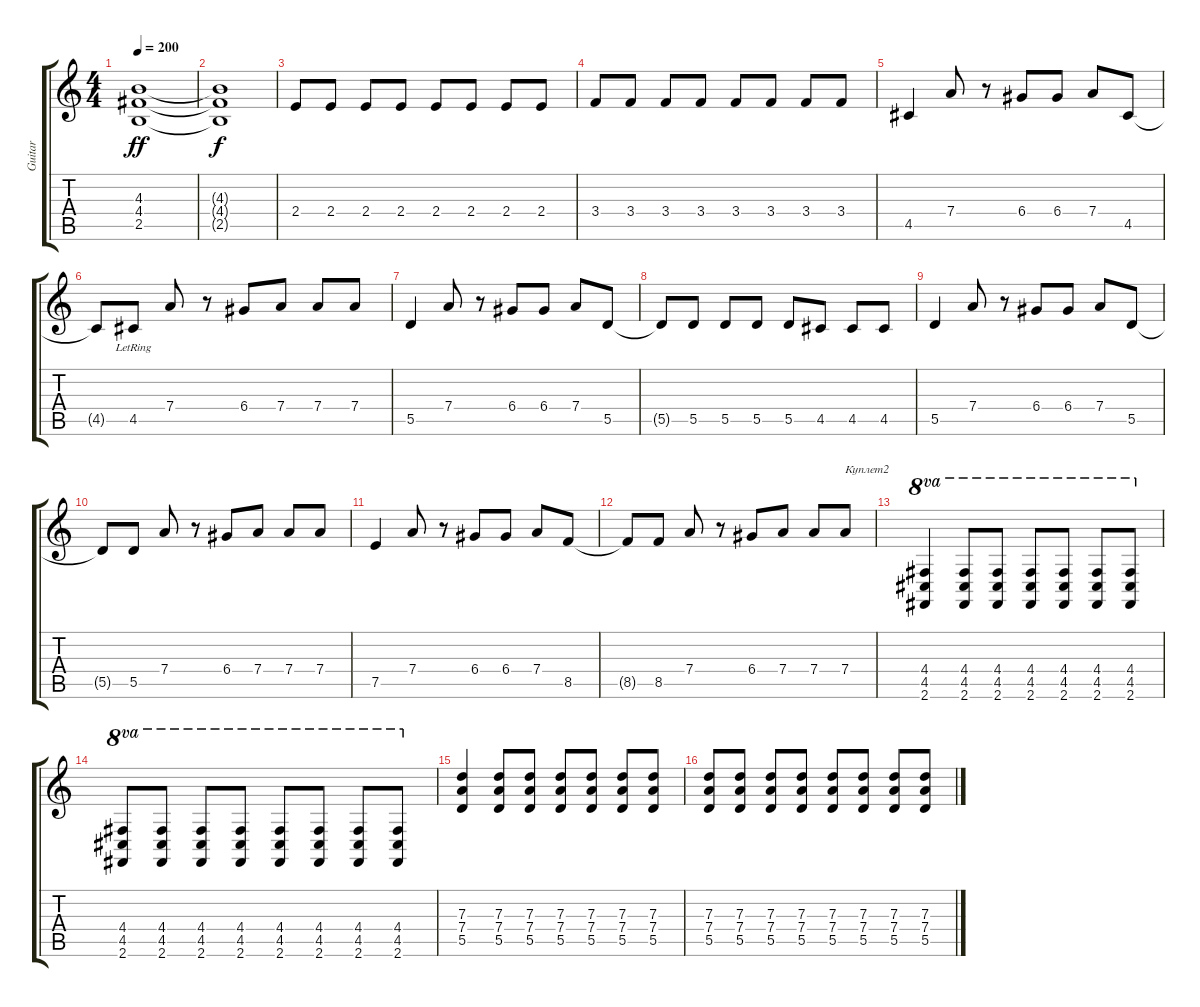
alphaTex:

\track ("Guitar" "Guitar") {instrument overdrivenguitar}
\staff {score tabs}
\tuning (E4 B3 G3 D3 A2 E2) {hide}
\ts (4 4)
\tempo 200
\clef g2
\ks c
(4.3 4.4 2.5).1{dy ff} |
(4.3{t} 4.4{t} 2.5{t}).1{dy f} |
2.4.8 2.4.8 2.4.8 2.4.8 2.4.8 2.4.8 2.4.8 2.4.8 |
3.4.8 3.4.8 3.4.8 3.4.8 3.4.8 3.4.8 3.4.8 3.4.8 |
4.5.4{volume 13} 7.4.8 r.8 6.4.8 6.4.8 7.4.8 4.5.8 |
4.5{t}.8 4.5{lr}.8 7.4.8 r.8 6.4.8 7.4.8 7.4.8 7.4.8 |
5.5.4 7.4.8 r.8 6.4.8 6.4.8 7.4.8 5.5.8 |
5.5{t}.8 5.5.8 5.5.8 5.5.8 5.5.8 4.5.8 4.5.8 4.5.8 |
5.5.4 7.4.8 r.8 6.4.8 6.4.8 7.4.8 5.5.8 |
5.5{t}.8 5.5.8 7.4.8 r.8 6.4.8 7.4.8 7.4.8 7.4.8 |
7.5.4 7.4.8 r.8 6.4.8 6.4.8 7.4.8 8.5.8 |
8.5{t}.8 8.5.8 7.4.8 r.8 6.4.8 7.4.8 7.4.8 7.4.8{txt "Куплет2"} |
(4.4 4.5 2.6).4{ot 8va volume 10} (4.4 4.5 2.6).8{ot 8va} (4.4 4.5 2.6).8{ot 8va} (4.4 4.5 2.6).8{ot 8va} (4.4 4.5 2.6).8{ot 8va} (4.4 4.5 2.6).8{ot 8va} (4.4 4.5 2.6).8{ot 8va} |
(4.4 4.5 2.6).8{ot 8va} (4.4 4.5 2.6).8{ot 8va} (4.4 4.5 2.6).8{ot 8va} (4.4 4.5 2.6).8{ot 8va} (4.4 4.5 2.6).8{ot 8va} (4.4 4.5 2.6).8{ot 8va} (4.4 4.5 2.6).8{ot 8va} (4.4 4.5 2.6).8{ot 8va} |
(7.3 7.4 5.5).4 (7.3 7.4 5.5).8 (7.3 7.4 5.5).8 (7.3 7.4 5.5).8 (7.3 7.4 5.5).8 (7.3 7.4 5.5).8 (7.3 7.4 5.5).8 |
(7.3 7.4 5.5).8 (7.3 7.4 5.5).8 (7.3 7.4 5.5).8 (7.3 7.4 5.5).8 (7.3 7.4 5.5).8 (7.3 7.4 5.5).8 (7.3 7.4 5.5).8 (7.3 7.4 5.5).8
